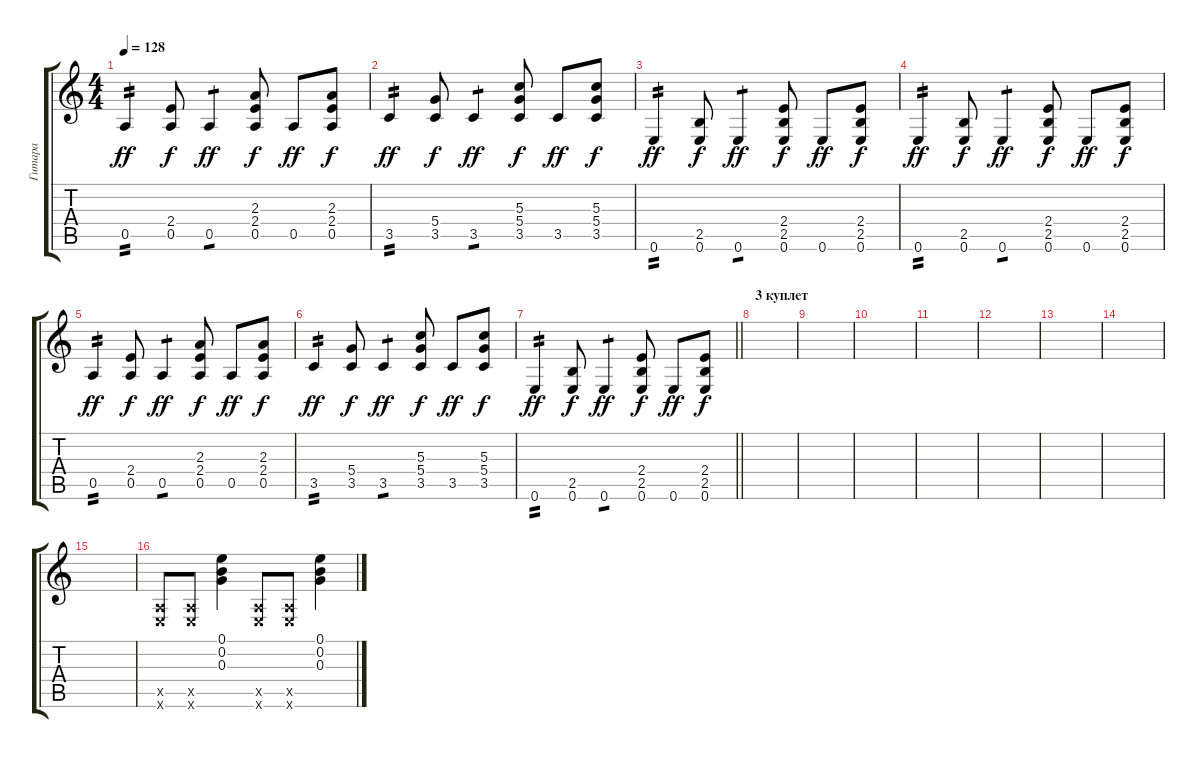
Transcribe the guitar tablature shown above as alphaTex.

\track ("Гитара" "Гитара") {instrument distortionguitar}
\staff {score tabs}
\tuning (E4 B3 G3 D3 A2 E2) {hide}
\ts (4 4)
\tempo 128
\clef g2
\ks c
0.5.4{tp 2 dy ff} (2.4 0.5).8{dy f} 0.5.4{tp 1 dy ff} (2.3 2.4 0.5).8{dy f} 0.5.8{dy ff} (2.3 2.4 0.5).8{dy f} |
3.5.4{tp 2 dy ff} (5.4 3.5).8{dy f} 3.5.4{tp 1 dy ff} (5.3 5.4 3.5).8{dy f} 3.5.8{dy ff} (5.3 5.4 3.5).8{dy f} |
0.6.4{tp 2 dy ff} (2.5 0.6).8{dy f} 0.6.4{tp 1 dy ff} (2.4 2.5 0.6).8{dy f} 0.6.8{dy ff} (2.4 2.5 0.6).8{dy f} |
0.6.4{tp 2 dy ff} (2.5 0.6).8{dy f} 0.6.4{tp 1 dy ff} (2.4 2.5 0.6).8{dy f} 0.6.8{dy ff} (2.4 2.5 0.6).8{dy f} |
0.5.4{tp 2 dy ff} (2.4 0.5).8{dy f} 0.5.4{tp 1 dy ff} (2.3 2.4 0.5).8{dy f} 0.5.8{dy ff} (2.3 2.4 0.5).8{dy f} |
3.5.4{tp 2 dy ff} (5.4 3.5).8{dy f} 3.5.4{tp 1 dy ff} (5.3 5.4 3.5).8{dy f} 3.5.8{dy ff} (5.3 5.4 3.5).8{dy f} |
\barLineRight lightlight
0.6.4{tp 2 dy ff} (2.5 0.6).8{dy f} 0.6.4{tp 1 dy ff} (2.4 2.5 0.6).8{dy f} 0.6.8{dy ff} (2.4 2.5 0.6).8{dy f} |
\section ("" "3 куплет")
|
|
|
|
|
|
|
|
(0.5{x} 0.6{x}).8{volume 8} (0.5{x} 0.6{x}).8 (0.1 0.2 0.3).4 (0.5{x} 0.6{x}).8 (0.5{x} 0.6{x}).8 (0.1 0.2 0.3).4
